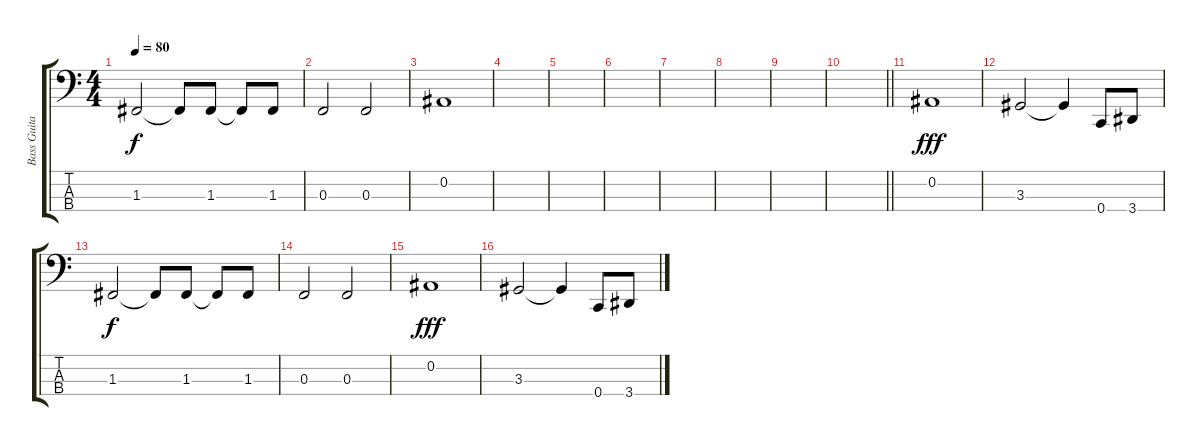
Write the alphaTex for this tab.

\track ("Bass Guitar" "Bass Guita") {instrument electricbassfinger}
\staff {score tabs}
\tuning (Eb2 Bb1 F1 C1) {hide}
\ts (4 4)
\tempo 80
\clef f4
\ks c
1.3.2{dy f} 1.3{t}.8 1.3.8 1.3{t}.8 1.3.8 |
0.3.2 0.3.2 |
0.2.1{volume 0} |
|
|
|
|
|
|
\barLineRight lightlight
|
0.2.1{dy fff} |
3.3.2 3.3{t}.4 0.4.8 3.4.8 |
1.3.2{dy f} 1.3{t}.8 1.3.8 1.3{t}.8 1.3.8 |
0.3.2 0.3.2 |
0.2.1{dy fff} |
3.3.2 3.3{t}.4 0.4.8 3.4.8
